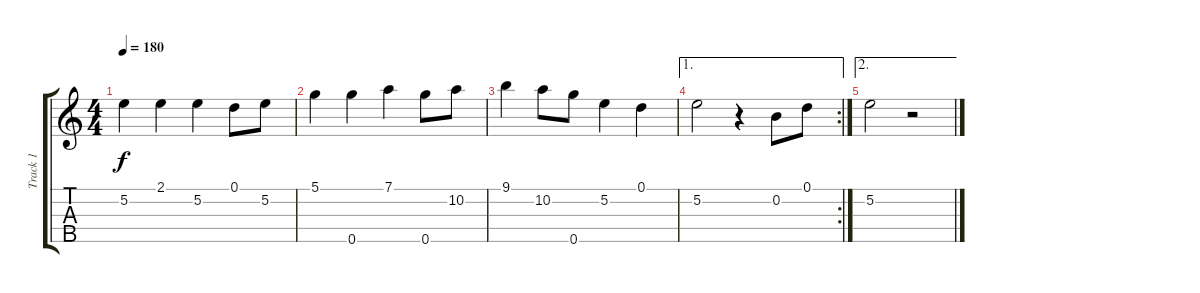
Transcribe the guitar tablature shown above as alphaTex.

\track ("Track 1" "Track 1") {instrument banjo}
\staff {score tabs}
\tuning (D4 B3 G3 D3 G4) {hide}
\displaytranspose 12
\ts (4 4)
\tempo 180
\clef g2
\ks c
5.2.4{dy f} 2.1.4 5.2.4 0.1.8 5.2.8 |
5.1.4 0.5.4 7.1.4 0.5.8 10.2.8 |
9.1.4 10.2.8 0.5.8 5.2.4 0.1.4 |
\ae 1
\rc 2
5.2.2 r.4 0.2.8 0.1.8 |
\ae 2
5.2.2 r.2
